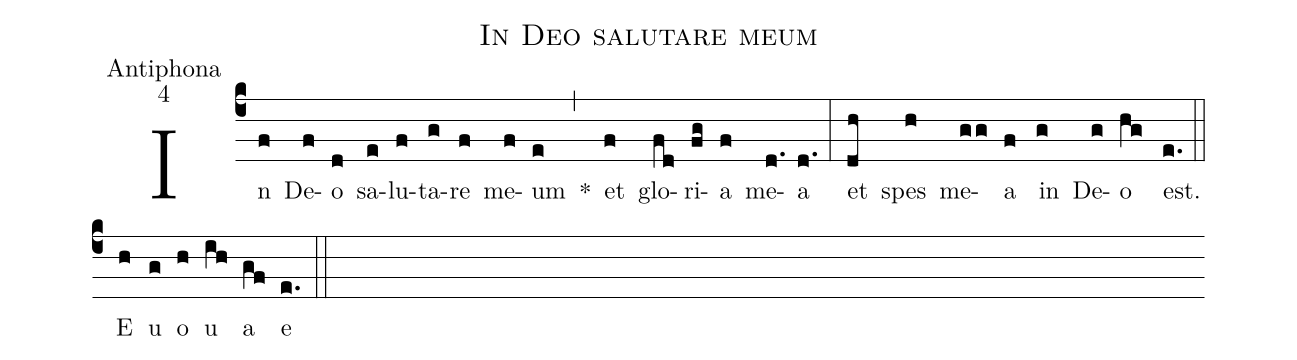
name:In Deo salutare meum;
office-part:Antiphona;
mode:4;
%%
(c4) In(f) De(f)o(d) sa(e)lu(f)ta(g)re(f) me(f)um(e) *(,) et(f) glo(fd)ri(fg)a(f) me(d.)a(d.) (:) et(dh) spes(h) me(gg)a(f) in(g) De(g)o(hg) est.(e.) (::) <eu>E(h) u(g) o(h) u(ih) a(gf) e</eu>(e.) (::)
